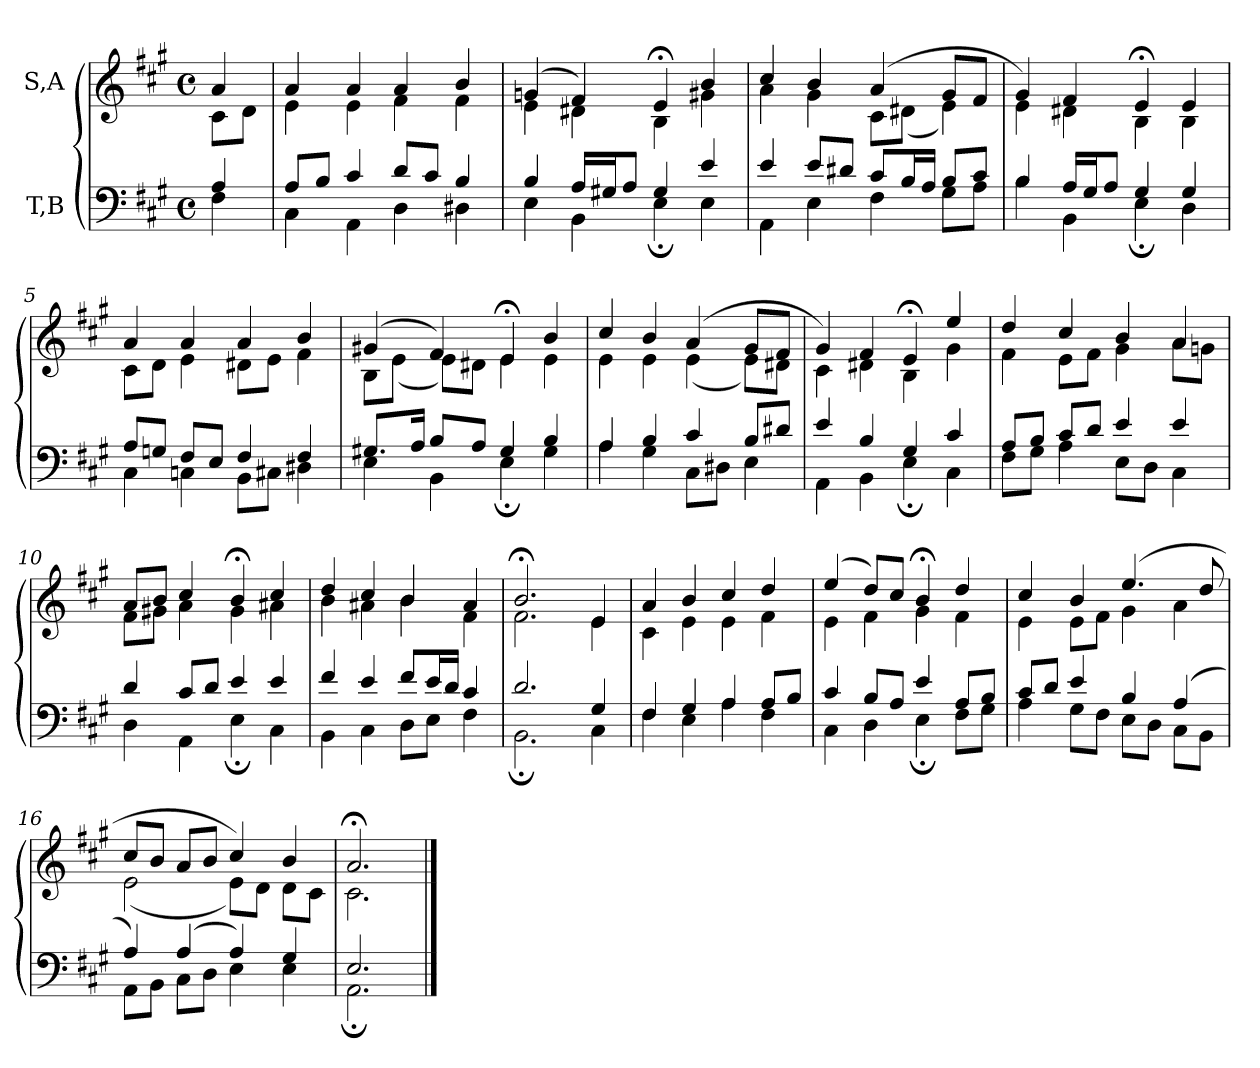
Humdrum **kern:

**kern	**kern
*part2	*part1
*staff2	*staff1
*I"T,B	*I"S,A
*clefF4	*clefG2
*k[f#c#g#]	*k[f#c#g#]
*M4/4	*M4/4
*met(c)	*met(c)
=	=
*^	*^
4A	4F#	4a	8c#L
.	.	.	8dJ
=1	=1	=1	=1
8AL	4C#	4a	4e
8BJ	.	.	.
4c#	4AA	4a	4e
8dL	4D	4a	4f#
8c#J	.	.	.
4B	4D#X	4b	4f#
=2	=2	=2	=2
4B	4E	(>4gn	4e
16ALL	4BB	4f#)	4d#X
16G#XJ	.	.	.
8AJ	.	.	.
4G#	4E;	4e;<	4B
4e	4E	4b	4g#X
=3	=3	=3	=3
4e	4AA	4cc#	4a
8eL	4E	4b	4g#
8d#XJ	.	.	.
8c#L	4F#	(>4a	8c#L
16BL	.	.	(<8d#XJ
16AJJ	.	.	.
8BL	8G#L	8g#L	4e)
8c#J	8AJ	8f#J	.
=4	=4	=4	=4
4B	4B	4g#)	4e
16ALL	4BB	4f#	4d#X
16G#J	.	.	.
8AJ	.	.	.
4G#	4E;	4e;<	4B
4G#	4D	4e	4B
=5	=5	=5	=5
8AL	4C#	4a	8c#L
8GnJ	.	.	8dJ
8F#L	4Cn	4a	4e
8EJ	.	.	.
4F#	8BBL	4a	8d#XL
.	8C#XJ	.	8eJ
4F#	4D#X	4b	4f#
=6	=6	=6	=6
8.G#XL	4E	(>4g#X	8BL
.	.	.	(<8eJ
16AJk	.	.	.
8BL	4BB	4f#)	8eL)
8AJ	.	.	8d#XJ
4G#	4E;	4e;<	4e
4B	4G#	4b	4e
=7	=7	=7	=7
4A	4A	4cc#	4e
4B	4G#	4b	4e
4c#	8C#L	(>4a	(<4e
.	8D#XJ	.	.
8BL	4E	8g#L	8eL)
8d#XJ	.	8f#J	8d#XJ
=8	=8	=8	=8
4e	4AA	4g#)	4c#
4B	4BB	4f#	4d#X
4G#	4E;	4e;<	4B
4c#	4C#	4ee	4g#
=9	=9	=9	=9
8AL	8F#L	4dd	4f#
8BJ	8G#J	.	.
8c#L	4A	4cc#	8eL
8dJ	.	.	8f#J
4e	8EL	4b	4g#
.	8DJ	.	.
4e	4C#	4a	8aL
.	.	.	8gnJ
=10	=10	=10	=10
4d	4D	8aL	8f#L
.	.	8bJ	8g#XJ
8c#L	4AA	4cc#	4a
8dJ	.	.	.
4e	4E;	4b;<	4g#
4e	4C#	4cc#	4a#X
=11	=11	=11	=11
4f#	4BB	4dd	4b
4e	4C#	4cc#	4a#X
8f#L	8DL	4b	4b
16eL	8EJ	.	.
16dJJ	.	.	.
4c#	4F#	4a#	4f#
=12	=12	=12	=12
2.d	2.BB;	2.b;<	2.f#
4G#	4C#	4e	4e
=13	=13	=13	=13
4F#	4F#	4a	4c#
4G#	4E	4b	4e
4A	4A	4cc#	4e
8AL	4F#	4dd	4f#
8BJ	.	.	.
=14	=14	=14	=14
4c#	4C#	(>4ee	4e
8BL	4D	8ddL)	4f#
8AJ	.	8cc#J	.
4e	4E;	4b;<	4g#
8AL	8F#L	4dd	4f#
8BJ	8G#J	.	.
=15	=15	=15	=15
8c#L	4A	4cc#	4e
8dJ	.	.	.
4e	8G#L	4b	8eL
.	8F#J	.	8f#J
4B	8EL	(>4.ee	4g#
.	8DJ	.	.
(>4A	8C#L	.	4a
.	8BBJ	8dd	.
=16	=16	=16	=16
4A)	8AAL	8cc#L	(<2e
.	8BBJ	8bJ	.
(>4A	8C#L	8aL	.
.	8DJ	8bJ	.
4A)	4E	4cc#)	8eL)
.	.	.	8dJ
4G#	4E	4b	8dL
.	.	.	8c#J
=1503	=1503	=1503	=1503
2.E	2.AA;	2.a;<	2.c#
*v	*v	*	*
*	*v	*v
==	==
*-	*-
